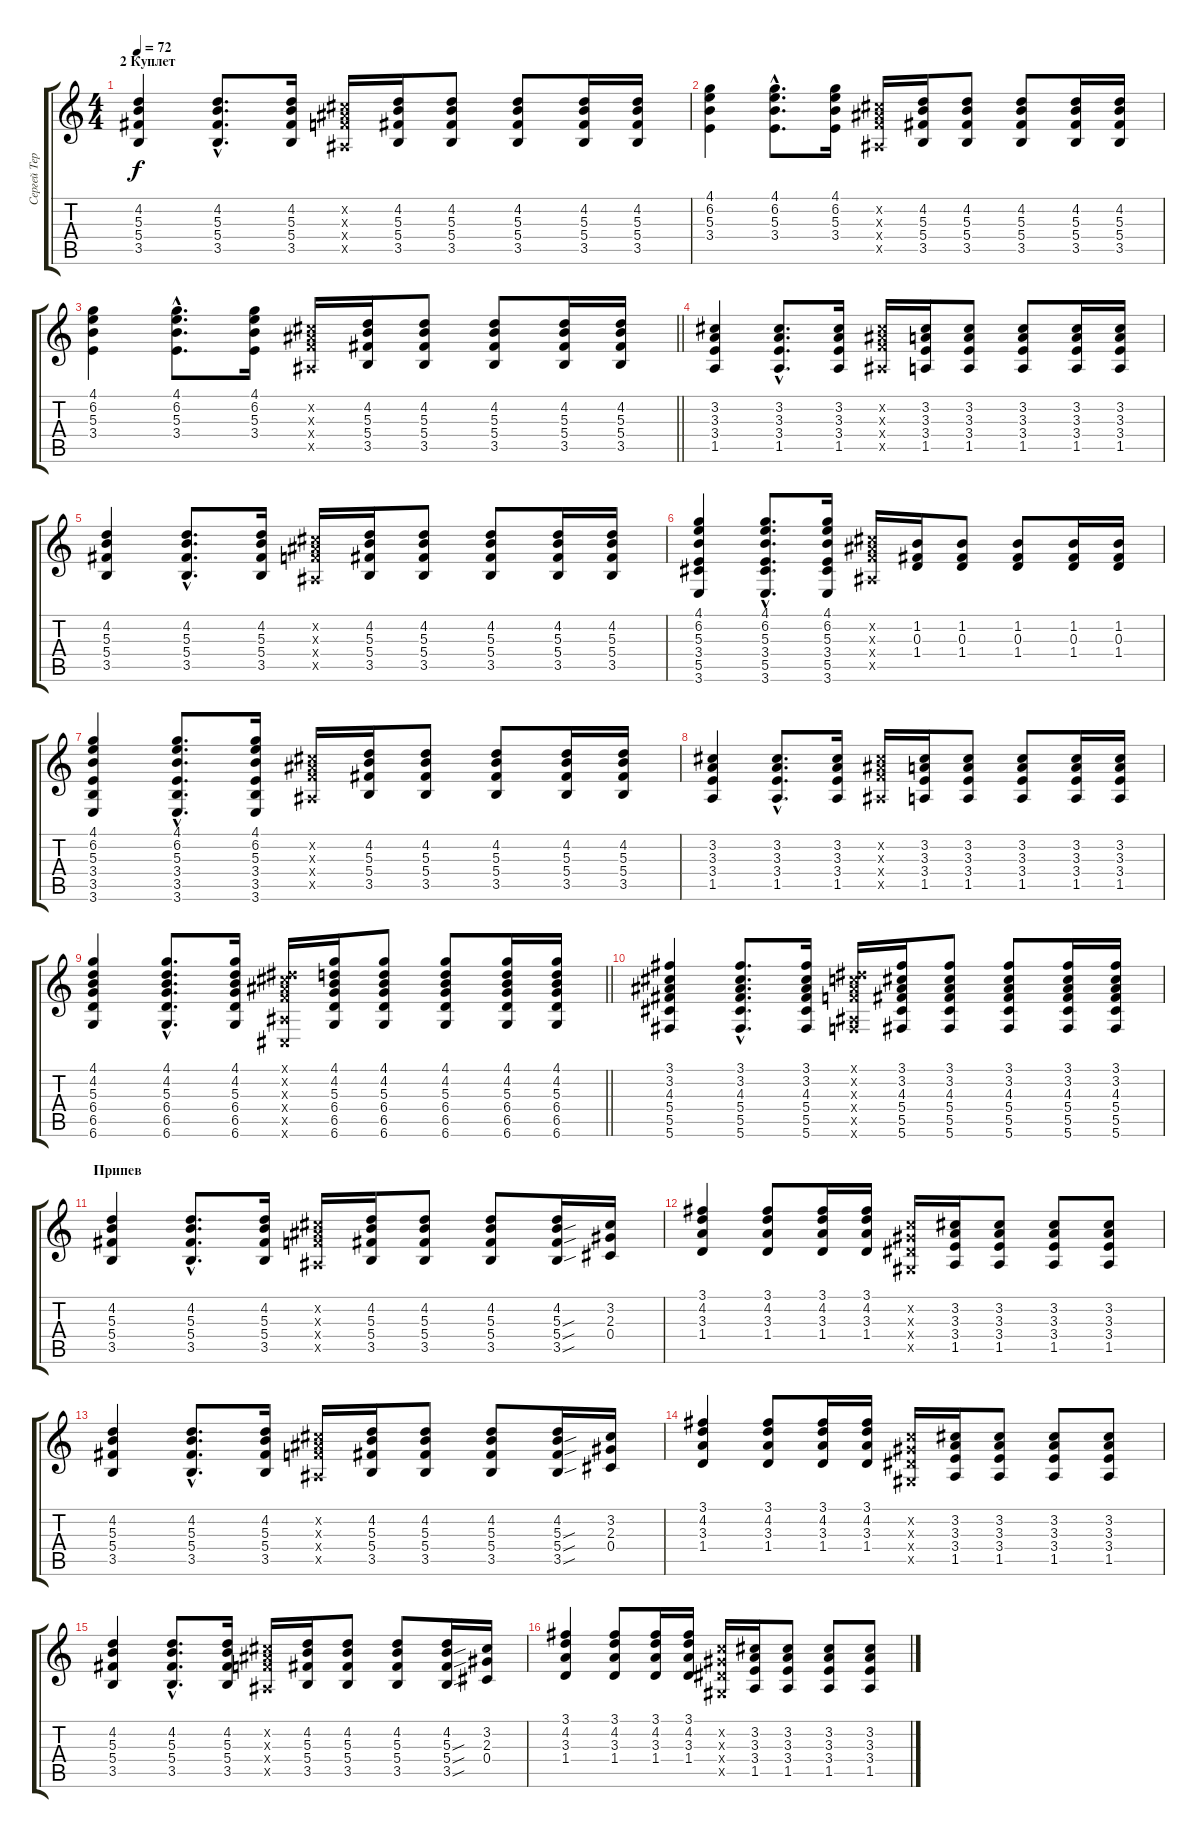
\track ("Сергей Терентьев (Rhythm)" "Сергей Тер") {instrument distortionguitar}
\staff {score tabs}
\tuning (Eb4 Bb3 Gb3 Db3 Ab2 Db2) {hide}
\ts (4 4)
\section ("" "2 Куплет")
\tempo 72
\clef g2
\ks c
(4.2 5.3 5.4 3.5).4{dy f} (4.2{hac} 5.3{hac} 5.4{hac} 3.5{hac}).8{d} (4.2 5.3 5.4 3.5).16 (3.2{x} 4.3{x} 4.4{x} 2.5{x}).16 (4.2 5.3 5.4 3.5).16 (4.2 5.3 5.4 3.5).8 (4.2 5.3 5.4 3.5).8 (4.2 5.3 5.4 3.5).16 (4.2 5.3 5.4 3.5).16 |
(4.1 6.2 5.3 3.4).4 (4.1{hac} 6.2{hac} 5.3{hac} 3.4{hac}).8{d} (4.1 6.2 5.3 3.4).16 (3.2{x} 4.3{x} 4.4{x} 2.5{x}).16 (4.2 5.3 5.4 3.5).16 (4.2 5.3 5.4 3.5).8 (4.2 5.3 5.4 3.5).8 (4.2 5.3 5.4 3.5).16 (4.2 5.3 5.4 3.5).16 |
\barLineRight lightlight
(4.1 6.2 5.3 3.4).4 (4.1{hac} 6.2{hac} 5.3{hac} 3.4{hac}).8{d} (4.1 6.2 5.3 3.4).16 (3.2{x} 4.3{x} 4.4{x} 2.5{x}).16 (4.2 5.3 5.4 3.5).16 (4.2 5.3 5.4 3.5).8 (4.2 5.3 5.4 3.5).8 (4.2 5.3 5.4 3.5).16 (4.2 5.3 5.4 3.5).16 |
(3.2 3.3 3.4 1.5).4 (3.2{hac} 3.3{hac} 3.4{hac} 1.5{hac}).8{d} (3.2 3.3 3.4 1.5).16 (3.2{x} 4.3{x} 4.4{x} 2.5{x}).16 (3.2 3.3 3.4 1.5).16 (3.2 3.3 3.4 1.5).8 (3.2 3.3 3.4 1.5).8 (3.2 3.3 3.4 1.5).16 (3.2 3.3 3.4 1.5).16 |
(4.2 5.3 5.4 3.5).4 (4.2{hac} 5.3{hac} 5.4{hac} 3.5{hac}).8{d} (4.2 5.3 5.4 3.5).16 (3.2{x} 4.3{x} 4.4{x} 2.5{x}).16 (4.2 5.3 5.4 3.5).16 (4.2 5.3 5.4 3.5).8 (4.2 5.3 5.4 3.5).8 (4.2 5.3 5.4 3.5).16 (4.2 5.3 5.4 3.5).16 |
(4.1 6.2 5.3 3.4 5.5 3.6).4 (4.1{hac} 6.2{hac} 5.3{hac} 3.4{hac} 5.5{hac} 3.6{hac}).8{d} (4.1 6.2 5.3 3.4 5.5 3.6).16 (3.2{x} 4.3{x} 4.4{x} 2.5{x}).16 (1.2 0.3 1.4).16 (1.2 0.3 1.4).8 (1.2 0.3 1.4).8 (1.2 0.3 1.4).16 (1.2 0.3 1.4).16 |
(4.1 6.2 5.3 3.4 3.5 3.6).4 (4.1{hac} 6.2{hac} 5.3{hac} 3.4{hac} 3.5{hac} 3.6{hac}).8{d} (4.1 6.2 5.3 3.4 3.5 3.6).16 (3.2{x} 4.3{x} 4.4{x} 2.5{x}).16 (4.2 5.3 5.4 3.5).16 (4.2 5.3 5.4 3.5).8 (4.2 5.3 5.4 3.5).8 (4.2 5.3 5.4 3.5).16 (4.2 5.3 5.4 3.5).16 |
(3.2 3.3 3.4 1.5).4 (3.2{hac} 3.3{hac} 3.4{hac} 1.5{hac}).8{d} (3.2 3.3 3.4 1.5).16 (3.2{x} 4.3{x} 4.4{x} 2.5{x}).16 (3.2 3.3 3.4 1.5).16 (3.2 3.3 3.4 1.5).8 (3.2 3.3 3.4 1.5).8 (3.2 3.3 3.4 1.5).16 (3.2 3.3 3.4 1.5).16 |
\barLineRight lightlight
(4.1 4.2 5.3 6.4 6.5 6.6).4 (4.1{hac} 4.2{hac} 5.3{hac} 6.4{hac} 6.5{hac} 6.6{hac}).8{d} (4.1 4.2 5.3 6.4 6.5 6.6).16 (0.1{x} 3.2{x} 4.3{x} 4.4{x} 2.5{x} 0.6{x}).16 (4.1 4.2 5.3 6.4 6.5 6.6).16 (4.1 4.2 5.3 6.4 6.5 6.6).8 (4.1 4.2 5.3 6.4 6.5 6.6).8 (4.1 4.2 5.3 6.4 6.5 6.6).16 (4.1 4.2 5.3 6.4 6.5 6.6).16 |
(3.1 3.2 4.3 5.4 5.5 5.6).4 (3.1{hac} 3.2{hac} 4.3{hac} 5.4{hac} 5.5{hac} 5.6{hac}).8{d} (3.1 3.2 4.3 5.4 5.5 5.6).16 (0.1{x} 2.2{x} 4.3{x} 4.4{x} 2.5{x} 4.6{x}).16 (3.1 3.2 4.3 5.4 5.5 5.6).16 (3.1 3.2 4.3 5.4 5.5 5.6).8 (3.1 3.2 4.3 5.4 5.5 5.6).8 (3.1 3.2 4.3 5.4 5.5 5.6).16 (3.1 3.2 4.3 5.4 5.5 5.6).16 |
\section ("" "Припев")
(4.2 5.3 5.4 3.5).4 (4.2{hac} 5.3{hac} 5.4{hac} 3.5{hac}).8{d} (4.2 5.3 5.4 3.5).16 (3.2{x} 4.3{x} 4.4{x} 2.5{x}).16 (4.2 5.3 5.4 3.5).16 (4.2 5.3 5.4 3.5).8 (4.2 5.3 5.4 3.5).8 (4.2 5.3{sou} 5.4{sou} 3.5{sou}).16 (3.2 2.3 0.4).16 |
(3.1 4.2 3.3 1.4).4 (3.1 4.2 3.3 1.4).8 (3.1 4.2 3.3 1.4).16 (3.1 4.2 3.3 1.4).16 (2.2{x} 2.3{x} 2.4{x} 0.5{x}).16 (3.2 3.3 3.4 1.5).16 (3.2 3.3 3.4 1.5).8 (3.2 3.3 3.4 1.5).8 (3.2 3.3 3.4 1.5).8 |
(4.2 5.3 5.4 3.5).4 (4.2{hac} 5.3{hac} 5.4{hac} 3.5{hac}).8{d} (4.2 5.3 5.4 3.5).16 (3.2{x} 4.3{x} 4.4{x} 2.5{x}).16 (4.2 5.3 5.4 3.5).16 (4.2 5.3 5.4 3.5).8 (4.2 5.3 5.4 3.5).8 (4.2 5.3{sou} 5.4{sou} 3.5{sou}).16 (3.2 2.3 0.4).16 |
(3.1 4.2 3.3 1.4).4 (3.1 4.2 3.3 1.4).8 (3.1 4.2 3.3 1.4).16 (3.1 4.2 3.3 1.4).16 (2.2{x} 2.3{x} 2.4{x} 0.5{x}).16 (3.2 3.3 3.4 1.5).16 (3.2 3.3 3.4 1.5).8 (3.2 3.3 3.4 1.5).8 (3.2 3.3 3.4 1.5).8 |
(4.2 5.3 5.4 3.5).4 (4.2{hac} 5.3{hac} 5.4{hac} 3.5{hac}).8{d} (4.2 5.3 5.4 3.5).16 (3.2{x} 4.3{x} 4.4{x} 2.5{x}).16 (4.2 5.3 5.4 3.5).16 (4.2 5.3 5.4 3.5).8 (4.2 5.3 5.4 3.5).8 (4.2 5.3{sou} 5.4{sou} 3.5{sou}).16 (3.2 2.3 0.4).16 |
(3.1 4.2 3.3 1.4).4 (3.1 4.2 3.3 1.4).8 (3.1 4.2 3.3 1.4).16 (3.1 4.2 3.3 1.4).16 (2.2{x} 2.3{x} 2.4{x} 0.5{x}).16 (3.2 3.3 3.4 1.5).16 (3.2 3.3 3.4 1.5).8 (3.2 3.3 3.4 1.5).8 (3.2 3.3 3.4 1.5).8
